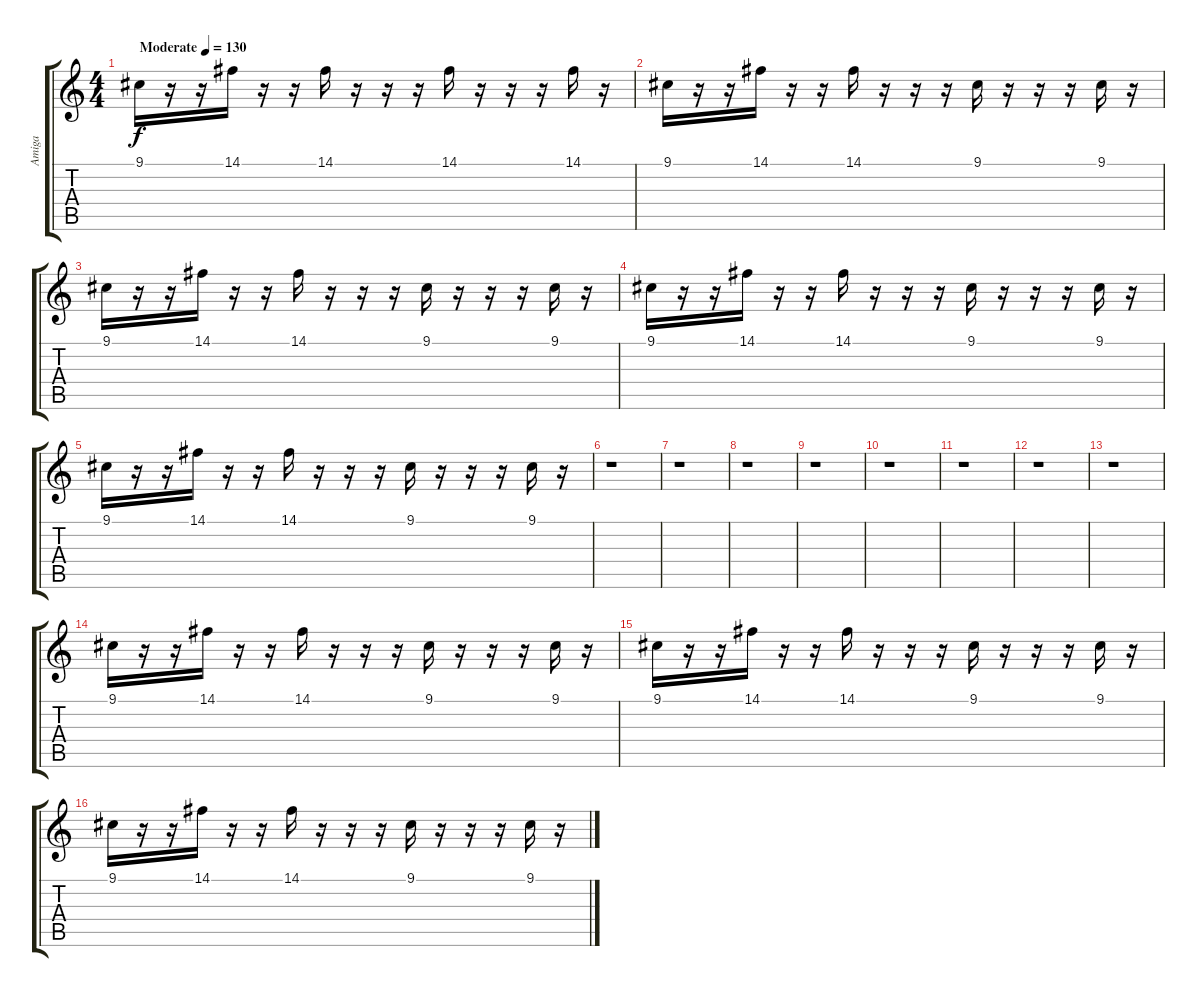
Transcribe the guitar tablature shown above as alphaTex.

\track ("Amiga" "Amiga") {instrument lead2sawtooth}
\staff {score tabs}
\tuning (E4 B3 G3 D3 A2 E2) {hide}
\ts (4 4)
\tempo (130 "Moderate")
\clef g2
\ks c
9.1.16{dy f instrument lead2sawtooth} r.16 r.16 14.1.16 r.16 r.16 14.1.16 r.16 r.16 r.16 14.1.16 r.16 r.16 r.16 14.1.16 r.16 |
9.1.16 r.16 r.16 14.1.16 r.16 r.16 14.1.16 r.16 r.16 r.16 9.1.16 r.16 r.16 r.16 9.1.16 r.16 |
9.1.16 r.16 r.16 14.1.16 r.16 r.16 14.1.16 r.16 r.16 r.16 9.1.16 r.16 r.16 r.16 9.1.16 r.16 |
9.1.16 r.16 r.16 14.1.16 r.16 r.16 14.1.16 r.16 r.16 r.16 9.1.16 r.16 r.16 r.16 9.1.16 r.16 |
9.1.16 r.16 r.16 14.1.16 r.16 r.16 14.1.16 r.16 r.16 r.16 9.1.16 r.16 r.16 r.16 9.1.16 r.16 |
r.1 |
r.1 |
r.1 |
r.1 |
r.1 |
r.1 |
r.1 |
r.1 |
9.1.16 r.16 r.16 14.1.16 r.16 r.16 14.1.16 r.16 r.16 r.16 9.1.16 r.16 r.16 r.16 9.1.16 r.16 |
9.1.16 r.16 r.16 14.1.16 r.16 r.16 14.1.16 r.16 r.16 r.16 9.1.16 r.16 r.16 r.16 9.1.16 r.16 |
9.1.16 r.16 r.16 14.1.16 r.16 r.16 14.1.16 r.16 r.16 r.16 9.1.16 r.16 r.16 r.16 9.1.16 r.16
